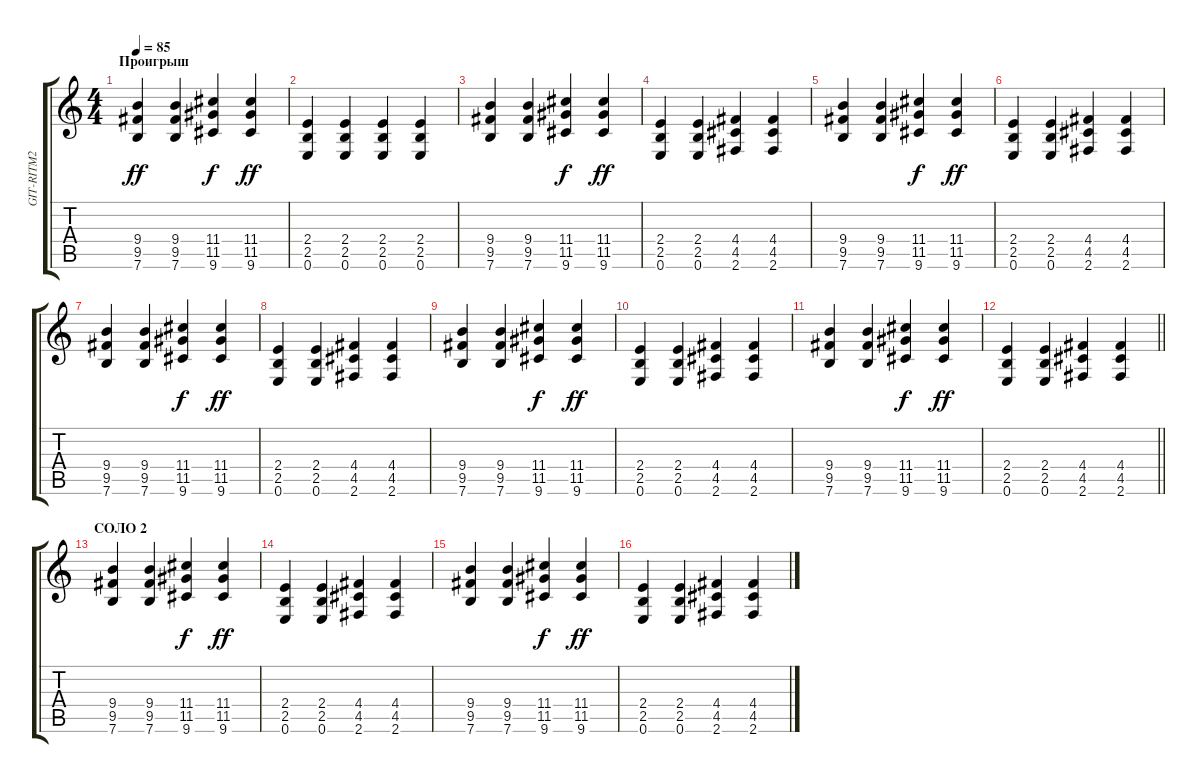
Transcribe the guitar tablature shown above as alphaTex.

\track ("GIT-RITM2" "GIT-RITM2") {instrument distortionguitar}
\staff {score tabs}
\tuning (E4 B3 G3 D3 A2 E2) {hide}
\ts (4 4)
\section ("" "Проигрыш")
\tempo 85
\clef g2
\ks c
(9.4 9.5 7.6).4{dy ff} (9.4 9.5 7.6).4 (11.4 11.5 9.6).4{dy f} (11.4 11.5 9.6).4{dy ff} |
(2.4 2.5 0.6).4 (2.4 2.5 0.6).4 (2.4 2.5 0.6).4 (2.4 2.5 0.6).4 |
(9.4 9.5 7.6).4 (9.4 9.5 7.6).4 (11.4 11.5 9.6).4{dy f} (11.4 11.5 9.6).4{dy ff} |
(2.4 2.5 0.6).4 (2.4 2.5 0.6).4 (4.4 4.5 2.6).4 (4.4 4.5 2.6).4 |
(9.4 9.5 7.6).4 (9.4 9.5 7.6).4 (11.4 11.5 9.6).4{dy f} (11.4 11.5 9.6).4{dy ff} |
(2.4 2.5 0.6).4 (2.4 2.5 0.6).4 (4.4 4.5 2.6).4 (4.4 4.5 2.6).4 |
(9.4 9.5 7.6).4 (9.4 9.5 7.6).4 (11.4 11.5 9.6).4{dy f} (11.4 11.5 9.6).4{dy ff} |
(2.4 2.5 0.6).4 (2.4 2.5 0.6).4 (4.4 4.5 2.6).4 (4.4 4.5 2.6).4 |
(9.4 9.5 7.6).4 (9.4 9.5 7.6).4 (11.4 11.5 9.6).4{dy f} (11.4 11.5 9.6).4{dy ff} |
(2.4 2.5 0.6).4 (2.4 2.5 0.6).4 (4.4 4.5 2.6).4 (4.4 4.5 2.6).4 |
(9.4 9.5 7.6).4 (9.4 9.5 7.6).4 (11.4 11.5 9.6).4{dy f} (11.4 11.5 9.6).4{dy ff} |
\barLineRight lightlight
(2.4 2.5 0.6).4 (2.4 2.5 0.6).4 (4.4 4.5 2.6).4 (4.4 4.5 2.6).4 |
\section ("" "СОЛО 2")
(9.4 9.5 7.6).4 (9.4 9.5 7.6).4 (11.4 11.5 9.6).4{dy f} (11.4 11.5 9.6).4{dy ff} |
(2.4 2.5 0.6).4 (2.4 2.5 0.6).4 (4.4 4.5 2.6).4 (4.4 4.5 2.6).4 |
(9.4 9.5 7.6).4 (9.4 9.5 7.6).4 (11.4 11.5 9.6).4{dy f} (11.4 11.5 9.6).4{dy ff} |
(2.4 2.5 0.6).4 (2.4 2.5 0.6).4 (4.4 4.5 2.6).4 (4.4 4.5 2.6).4
